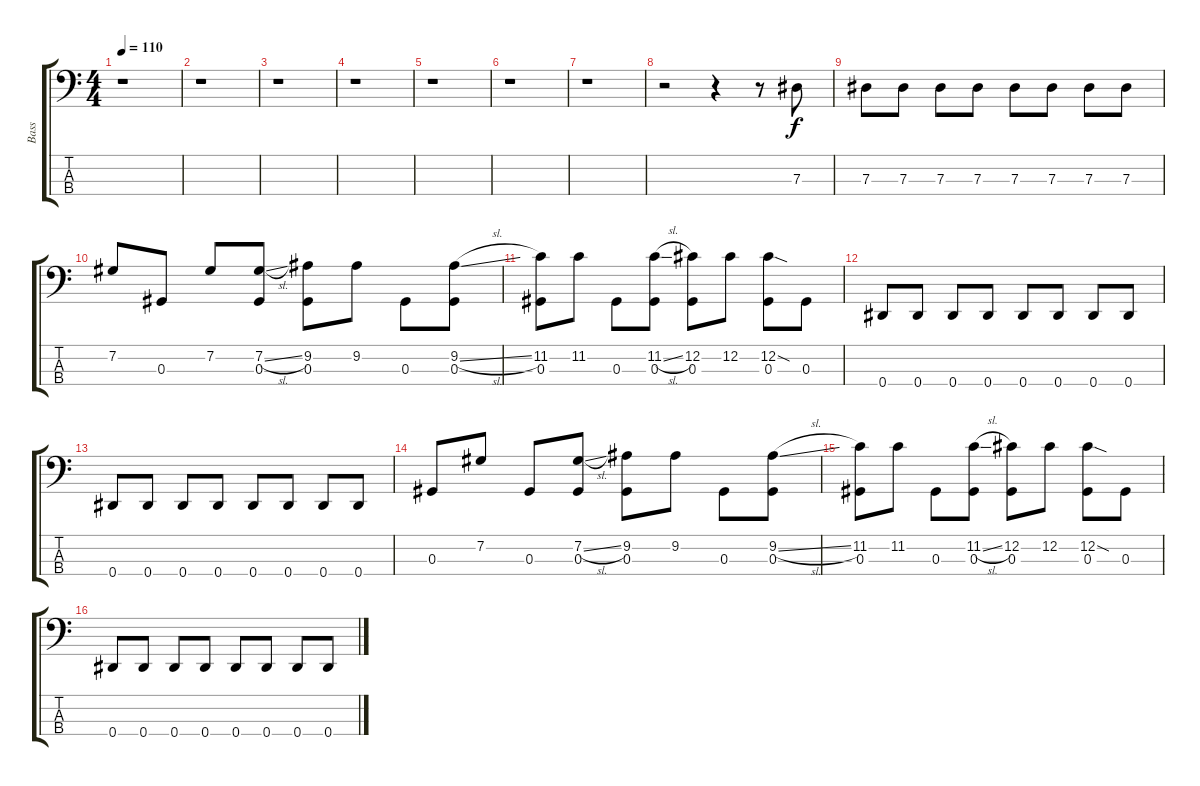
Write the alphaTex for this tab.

\track ("Bass" "Bass") {instrument electricbasspick}
\staff {score tabs}
\tuning (Gb2 Db2 Ab1 Eb1) {hide}
\ts (4 4)
\tempo 110
\clef f4
\ks c
r.1{dy f instrument electricbasspick} |
r.1 |
r.1 |
r.1 |
r.1 |
r.1 |
r.1 |
r.2 r.4 r.8 7.3.8 |
7.3.8 7.3.8 7.3.8 7.3.8 7.3.8 7.3.8 7.3.8 7.3.8 |
7.2.8 0.3.8 7.2.8 (7.2{sl} 0.3).8 (9.2 0.3).8 9.2.8 0.3.8 (9.2{sl} 0.3).8 |
(11.2 0.3).8 11.2.8 0.3.8 (11.2{sl} 0.3).8 (12.2 0.3).8 12.2.8 (12.2{sod} 0.3).8 0.3.8 |
0.4.8 0.4.8 0.4.8 0.4.8 0.4.8 0.4.8 0.4.8 0.4.8 |
0.4.8 0.4.8 0.4.8 0.4.8 0.4.8 0.4.8 0.4.8 0.4.8 |
0.3.8 7.2.8 0.3.8 (7.2{sl} 0.3).8 (9.2 0.3).8 9.2.8 0.3.8 (9.2{sl} 0.3).8 |
(11.2 0.3).8 11.2.8 0.3.8 (11.2{sl} 0.3).8 (12.2 0.3).8 12.2.8 (12.2{sod} 0.3).8 0.3.8 |
0.4.8 0.4.8 0.4.8 0.4.8 0.4.8 0.4.8 0.4.8 0.4.8
